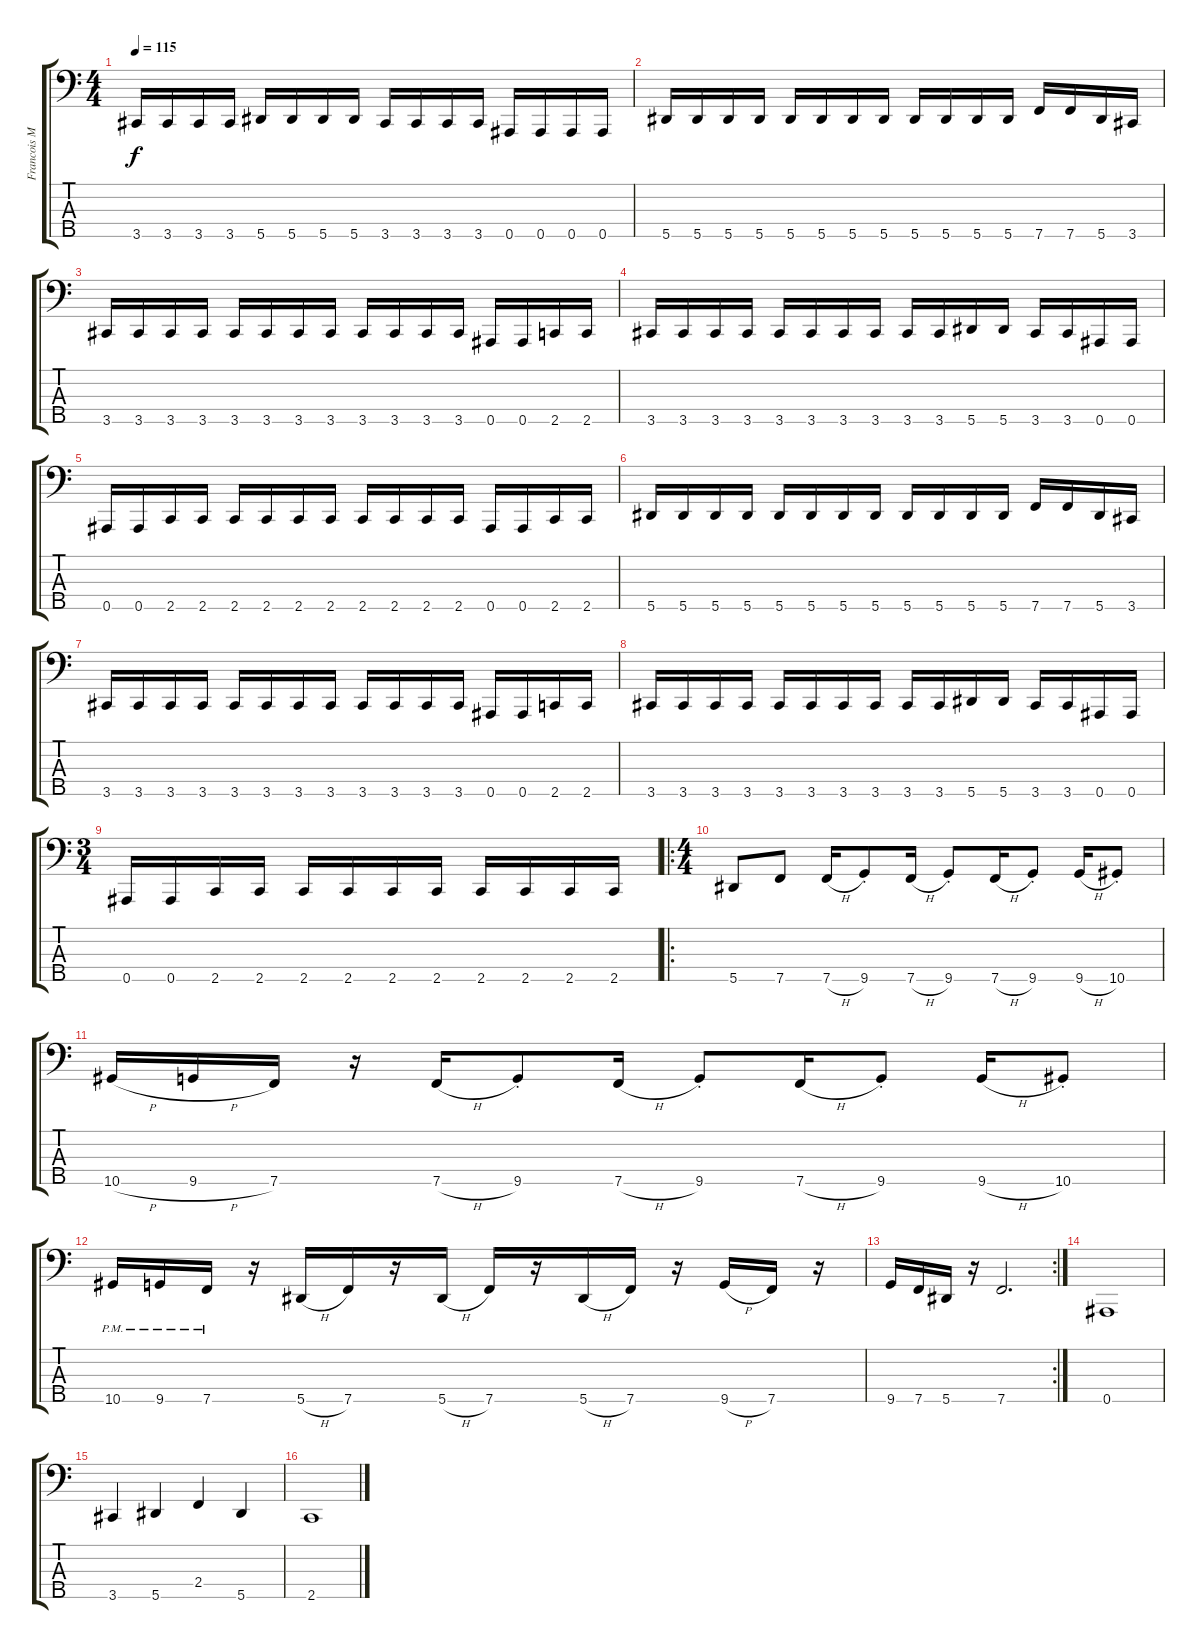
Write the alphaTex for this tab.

\track ("Francois Mongrain (Bass)" "Francois M") {instrument electricbasspick}
\staff {score tabs}
\tuning (Gb2 Db2 Ab1 Eb1 Bb0) {hide}
\ts (4 4)
\tempo 115
\clef f4
\ks c
3.5.16{dy f} 3.5.16 3.5.16 3.5.16 5.5.16 5.5.16 5.5.16 5.5.16 3.5.16 3.5.16 3.5.16 3.5.16 0.5.16 0.5.16 0.5.16 0.5.16 |
5.5.16 5.5.16 5.5.16 5.5.16 5.5.16 5.5.16 5.5.16 5.5.16 5.5.16 5.5.16 5.5.16 5.5.16 7.5.16 7.5.16 5.5.16 3.5.16 |
3.5.16 3.5.16 3.5.16 3.5.16 3.5.16 3.5.16 3.5.16 3.5.16 3.5.16 3.5.16 3.5.16 3.5.16 0.5.16 0.5.16 2.5.16 2.5.16 |
3.5.16 3.5.16 3.5.16 3.5.16 3.5.16 3.5.16 3.5.16 3.5.16 3.5.16 3.5.16 5.5.16 5.5.16 3.5.16 3.5.16 0.5.16 0.5.16 |
0.5.16 0.5.16 2.5.16 2.5.16 2.5.16 2.5.16 2.5.16 2.5.16 2.5.16 2.5.16 2.5.16 2.5.16 0.5.16 0.5.16 2.5.16 2.5.16 |
5.5.16 5.5.16 5.5.16 5.5.16 5.5.16 5.5.16 5.5.16 5.5.16 5.5.16 5.5.16 5.5.16 5.5.16 7.5.16 7.5.16 5.5.16 3.5.16 |
3.5.16 3.5.16 3.5.16 3.5.16 3.5.16 3.5.16 3.5.16 3.5.16 3.5.16 3.5.16 3.5.16 3.5.16 0.5.16 0.5.16 2.5.16 2.5.16 |
3.5.16 3.5.16 3.5.16 3.5.16 3.5.16 3.5.16 3.5.16 3.5.16 3.5.16 3.5.16 5.5.16 5.5.16 3.5.16 3.5.16 0.5.16 0.5.16 |
\ts (3 4)
0.5.16 0.5.16 2.5.16 2.5.16 2.5.16 2.5.16 2.5.16 2.5.16 2.5.16 2.5.16 2.5.16 2.5.16 |
\ro
\ts (4 4)
5.5.8 7.5.8 7.5{h}.16 9.5{st}.8 7.5{h}.16 9.5{st}.8 7.5{h}.16 9.5{st}.8 9.5{h}.16 10.5{st}.8 |
10.5{h}.16 9.5{h}.16 7.5.16 r.16 7.5{h}.16 9.5{st}.8 7.5{h}.16 9.5{st}.8 7.5{h}.16 9.5{st}.8 9.5{h}.16 10.5{st}.8 |
10.5{pm}.16 9.5{pm}.16 7.5{pm}.16 r.16 5.5{h}.16 7.5.16 r.16 5.5{h}.16 7.5.16 r.16 5.5{h}.16 7.5.16 r.16 9.5{h}.16 7.5.16 r.16 |
\rc 2
9.5.16 7.5.16 5.5.16 r.16 7.5.2{d} |
0.5.1 |
3.5.4 5.5.4 2.4.4 5.5.4 |
2.5.1
